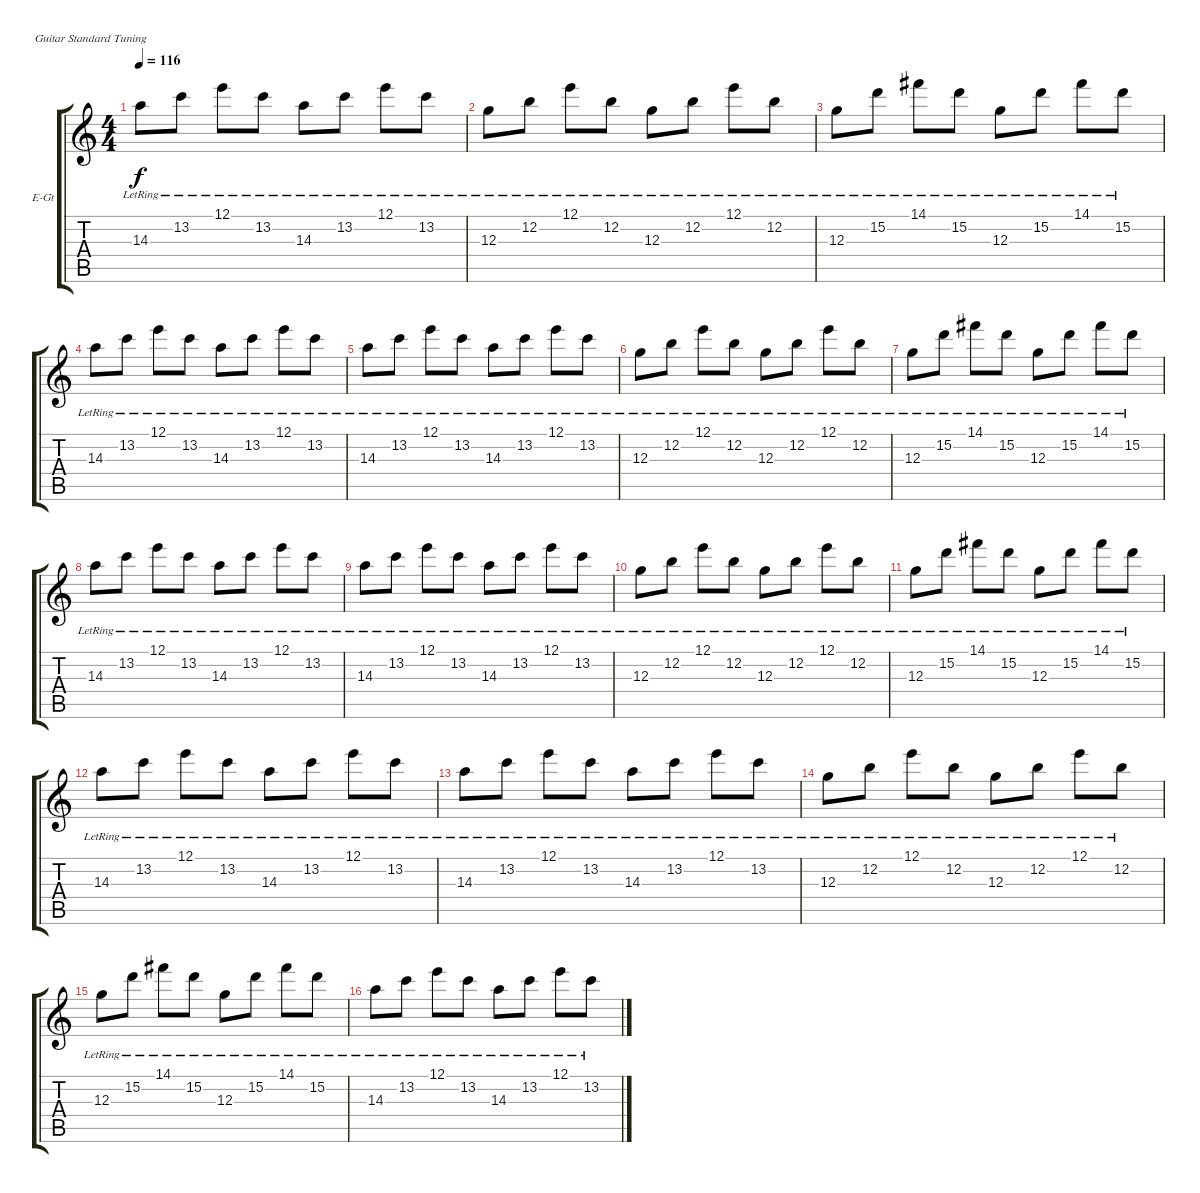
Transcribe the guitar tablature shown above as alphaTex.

\bracketExtendMode groupsimilarinstruments
\firstSystemTrackNameOrientation horizontal
\otherSystemsTrackNameOrientation horizontal
\track ("Clean" "E-Gt") {instrument electricguitarclean}
\staff {score tabs}
\tuning (E4 B3 G3 D3 A2 E2)
\ts (4 4)
\tempo 116
\clef g2
\ks c
14.3{lr}.8{dy f instrument electricguitarclean} 13.2{lr}.8 12.1{lr}.8 13.2{lr}.8 14.3{lr}.8 13.2{lr}.8 12.1{lr}.8 13.2{lr}.8 |
12.3{lr}.8 12.2{lr}.8 12.1{lr}.8 12.2{lr}.8 12.3{lr}.8 12.2{lr}.8 12.1{lr}.8 12.2{lr}.8 |
12.3{lr}.8 15.2{lr}.8 14.1{lr}.8 15.2{lr}.8 12.3{lr}.8 15.2{lr}.8 14.1{lr}.8 15.2{lr}.8 |
14.3{lr}.8 13.2{lr}.8 12.1{lr}.8 13.2{lr}.8 14.3{lr}.8 13.2{lr}.8 12.1{lr}.8 13.2{lr}.8 |
14.3{lr}.8 13.2{lr}.8 12.1{lr}.8 13.2{lr}.8 14.3{lr}.8 13.2{lr}.8 12.1{lr}.8 13.2{lr}.8 |
12.3{lr}.8 12.2{lr}.8 12.1{lr}.8 12.2{lr}.8 12.3{lr}.8 12.2{lr}.8 12.1{lr}.8 12.2{lr}.8 |
12.3{lr}.8 15.2{lr}.8 14.1{lr}.8 15.2{lr}.8 12.3{lr}.8 15.2{lr}.8 14.1{lr}.8 15.2{lr}.8 |
14.3{lr}.8 13.2{lr}.8 12.1{lr}.8 13.2{lr}.8 14.3{lr}.8 13.2{lr}.8 12.1{lr}.8 13.2{lr}.8 |
14.3{lr}.8 13.2{lr}.8 12.1{lr}.8 13.2{lr}.8 14.3{lr}.8 13.2{lr}.8 12.1{lr}.8 13.2{lr}.8 |
12.3{lr}.8 12.2{lr}.8 12.1{lr}.8 12.2{lr}.8 12.3{lr}.8 12.2{lr}.8 12.1{lr}.8 12.2{lr}.8 |
12.3{lr}.8 15.2{lr}.8 14.1{lr}.8 15.2{lr}.8 12.3{lr}.8 15.2{lr}.8 14.1{lr}.8 15.2{lr}.8 |
14.3{lr}.8 13.2{lr}.8 12.1{lr}.8 13.2{lr}.8 14.3{lr}.8 13.2{lr}.8 12.1{lr}.8 13.2{lr}.8 |
14.3{lr}.8 13.2{lr}.8 12.1{lr}.8 13.2{lr}.8 14.3{lr}.8 13.2{lr}.8 12.1{lr}.8 13.2{lr}.8 |
12.3{lr}.8 12.2{lr}.8 12.1{lr}.8 12.2{lr}.8 12.3{lr}.8 12.2{lr}.8 12.1{lr}.8 12.2{lr}.8 |
12.3{lr}.8 15.2{lr}.8 14.1{lr}.8 15.2{lr}.8 12.3{lr}.8 15.2{lr}.8 14.1{lr}.8 15.2{lr}.8 |
14.3{lr}.8 13.2{lr}.8 12.1{lr}.8 13.2{lr}.8 14.3{lr}.8 13.2{lr}.8 12.1{lr}.8 13.2{lr}.8
